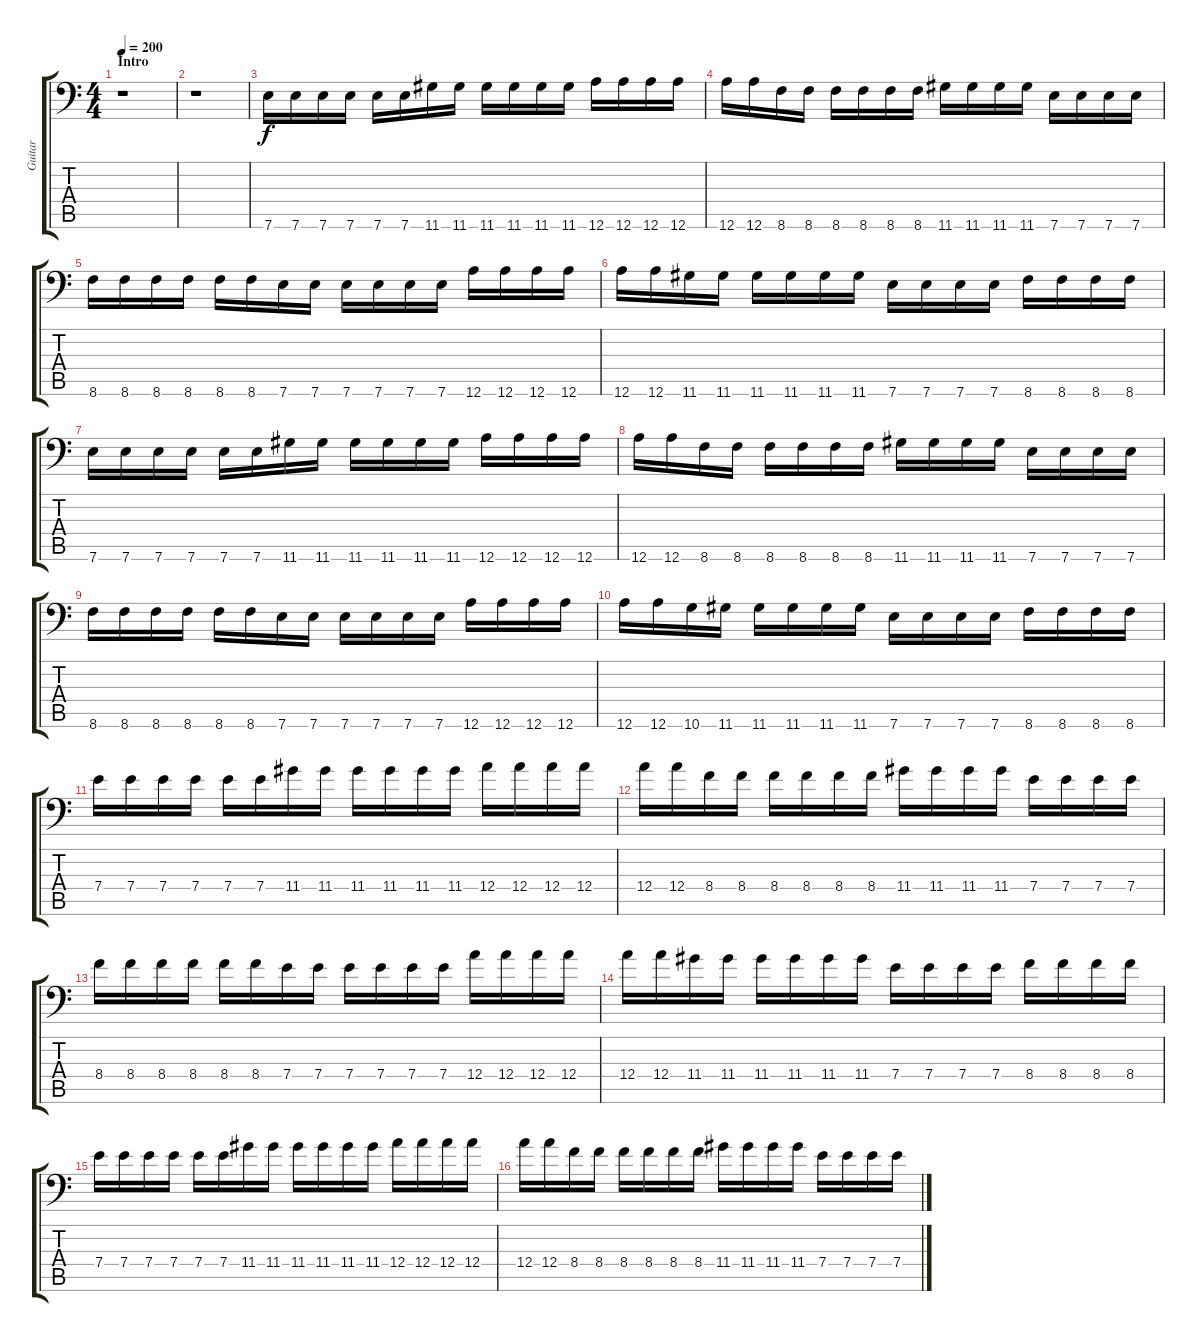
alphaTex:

\track ("Guitar" "Guitar") {instrument distortionguitar}
\staff {score tabs}
\tuning (D4 A3 F3 A2 E2 A1) {hide}
\ts (4 4)
\section ("" "Intro")
\tempo 200
\clef f4
\ks c
r.1{dy f instrument distortionguitar} |
r.1 |
7.6.16 7.6.16 7.6.16 7.6.16 7.6.16 7.6.16 11.6.16 11.6.16 11.6.16 11.6.16 11.6.16 11.6.16 12.6.16 12.6.16 12.6.16 12.6.16 |
12.6.16 12.6.16 8.6.16 8.6.16 8.6.16 8.6.16 8.6.16 8.6.16 11.6.16 11.6.16 11.6.16 11.6.16 7.6.16 7.6.16 7.6.16 7.6.16 |
8.6.16 8.6.16 8.6.16 8.6.16 8.6.16 8.6.16 7.6.16 7.6.16 7.6.16 7.6.16 7.6.16 7.6.16 12.6.16 12.6.16 12.6.16 12.6.16 |
12.6.16 12.6.16 11.6.16 11.6.16 11.6.16 11.6.16 11.6.16 11.6.16 7.6.16 7.6.16 7.6.16 7.6.16 8.6.16 8.6.16 8.6.16 8.6.16 |
7.6.16 7.6.16 7.6.16 7.6.16 7.6.16 7.6.16 11.6.16 11.6.16 11.6.16 11.6.16 11.6.16 11.6.16 12.6.16 12.6.16 12.6.16 12.6.16 |
12.6.16 12.6.16 8.6.16 8.6.16 8.6.16 8.6.16 8.6.16 8.6.16 11.6.16 11.6.16 11.6.16 11.6.16 7.6.16 7.6.16 7.6.16 7.6.16 |
8.6.16 8.6.16 8.6.16 8.6.16 8.6.16 8.6.16 7.6.16 7.6.16 7.6.16 7.6.16 7.6.16 7.6.16 12.6.16 12.6.16 12.6.16 12.6.16 |
12.6.16 12.6.16 10.6.16 11.6.16 11.6.16 11.6.16 11.6.16 11.6.16 7.6.16 7.6.16 7.6.16 7.6.16 8.6.16 8.6.16 8.6.16 8.6.16 |
7.4.16 7.4.16 7.4.16 7.4.16 7.4.16 7.4.16 11.4.16 11.4.16 11.4.16 11.4.16 11.4.16 11.4.16 12.4.16 12.4.16 12.4.16 12.4.16 |
12.4.16 12.4.16 8.4.16 8.4.16 8.4.16 8.4.16 8.4.16 8.4.16 11.4.16 11.4.16 11.4.16 11.4.16 7.4.16 7.4.16 7.4.16 7.4.16 |
8.4.16 8.4.16 8.4.16 8.4.16 8.4.16 8.4.16 7.4.16 7.4.16 7.4.16 7.4.16 7.4.16 7.4.16 12.4.16 12.4.16 12.4.16 12.4.16 |
12.4.16 12.4.16 11.4.16 11.4.16 11.4.16 11.4.16 11.4.16 11.4.16 7.4.16 7.4.16 7.4.16 7.4.16 8.4.16 8.4.16 8.4.16 8.4.16 |
7.4.16 7.4.16 7.4.16 7.4.16 7.4.16 7.4.16 11.4.16 11.4.16 11.4.16 11.4.16 11.4.16 11.4.16 12.4.16 12.4.16 12.4.16 12.4.16 |
12.4.16 12.4.16 8.4.16 8.4.16 8.4.16 8.4.16 8.4.16 8.4.16 11.4.16 11.4.16 11.4.16 11.4.16 7.4.16 7.4.16 7.4.16 7.4.16
